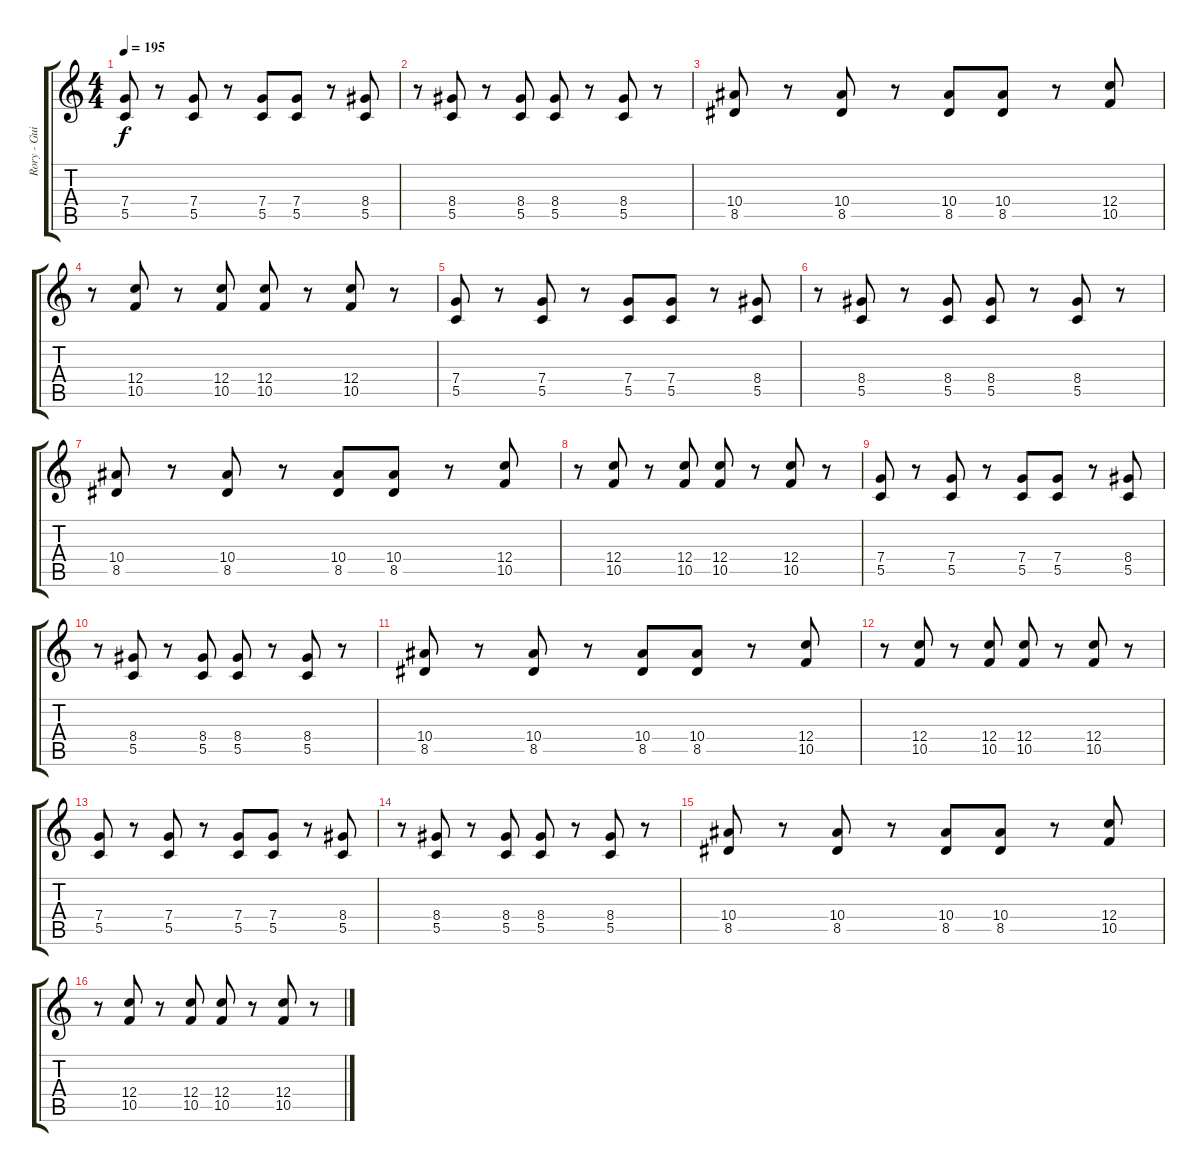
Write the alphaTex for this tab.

\track ("Rory - Guitar" "Rory - Gui") {instrument distortionguitar}
\staff {score tabs}
\tuning (D4 A3 F3 C3 G2 C2) {hide}
\ts (4 4)
\tempo 195
\clef g2
\ks c
(7.4 5.5).8{dy f} r.8 (7.4 5.5).8 r.8 (7.4 5.5).8 (7.4 5.5).8 r.8 (8.4 5.5).8 |
r.8 (8.4 5.5).8 r.8 (8.4 5.5).8 (8.4 5.5).8 r.8 (8.4 5.5).8 r.8 |
(10.4 8.5).8 r.8 (10.4 8.5).8 r.8 (10.4 8.5).8 (10.4 8.5).8 r.8 (12.4 10.5).8 |
r.8 (12.4 10.5).8 r.8 (12.4 10.5).8 (12.4 10.5).8 r.8 (12.4 10.5).8 r.8 |
(7.4 5.5).8 r.8 (7.4 5.5).8 r.8 (7.4 5.5).8 (7.4 5.5).8 r.8 (8.4 5.5).8 |
r.8 (8.4 5.5).8 r.8 (8.4 5.5).8 (8.4 5.5).8 r.8 (8.4 5.5).8 r.8 |
(10.4 8.5).8 r.8 (10.4 8.5).8 r.8 (10.4 8.5).8 (10.4 8.5).8 r.8 (12.4 10.5).8 |
r.8 (12.4 10.5).8 r.8 (12.4 10.5).8 (12.4 10.5).8 r.8 (12.4 10.5).8 r.8 |
(7.4 5.5).8 r.8 (7.4 5.5).8 r.8 (7.4 5.5).8 (7.4 5.5).8 r.8 (8.4 5.5).8 |
r.8 (8.4 5.5).8 r.8 (8.4 5.5).8 (8.4 5.5).8 r.8 (8.4 5.5).8 r.8 |
(10.4 8.5).8 r.8 (10.4 8.5).8 r.8 (10.4 8.5).8 (10.4 8.5).8 r.8 (12.4 10.5).8 |
r.8 (12.4 10.5).8 r.8 (12.4 10.5).8 (12.4 10.5).8 r.8 (12.4 10.5).8 r.8 |
(7.4 5.5).8 r.8 (7.4 5.5).8 r.8 (7.4 5.5).8 (7.4 5.5).8 r.8 (8.4 5.5).8 |
r.8 (8.4 5.5).8 r.8 (8.4 5.5).8 (8.4 5.5).8 r.8 (8.4 5.5).8 r.8 |
(10.4 8.5).8 r.8 (10.4 8.5).8 r.8 (10.4 8.5).8 (10.4 8.5).8 r.8 (12.4 10.5).8 |
r.8 (12.4 10.5).8 r.8 (12.4 10.5).8 (12.4 10.5).8 r.8 (12.4 10.5).8 r.8
